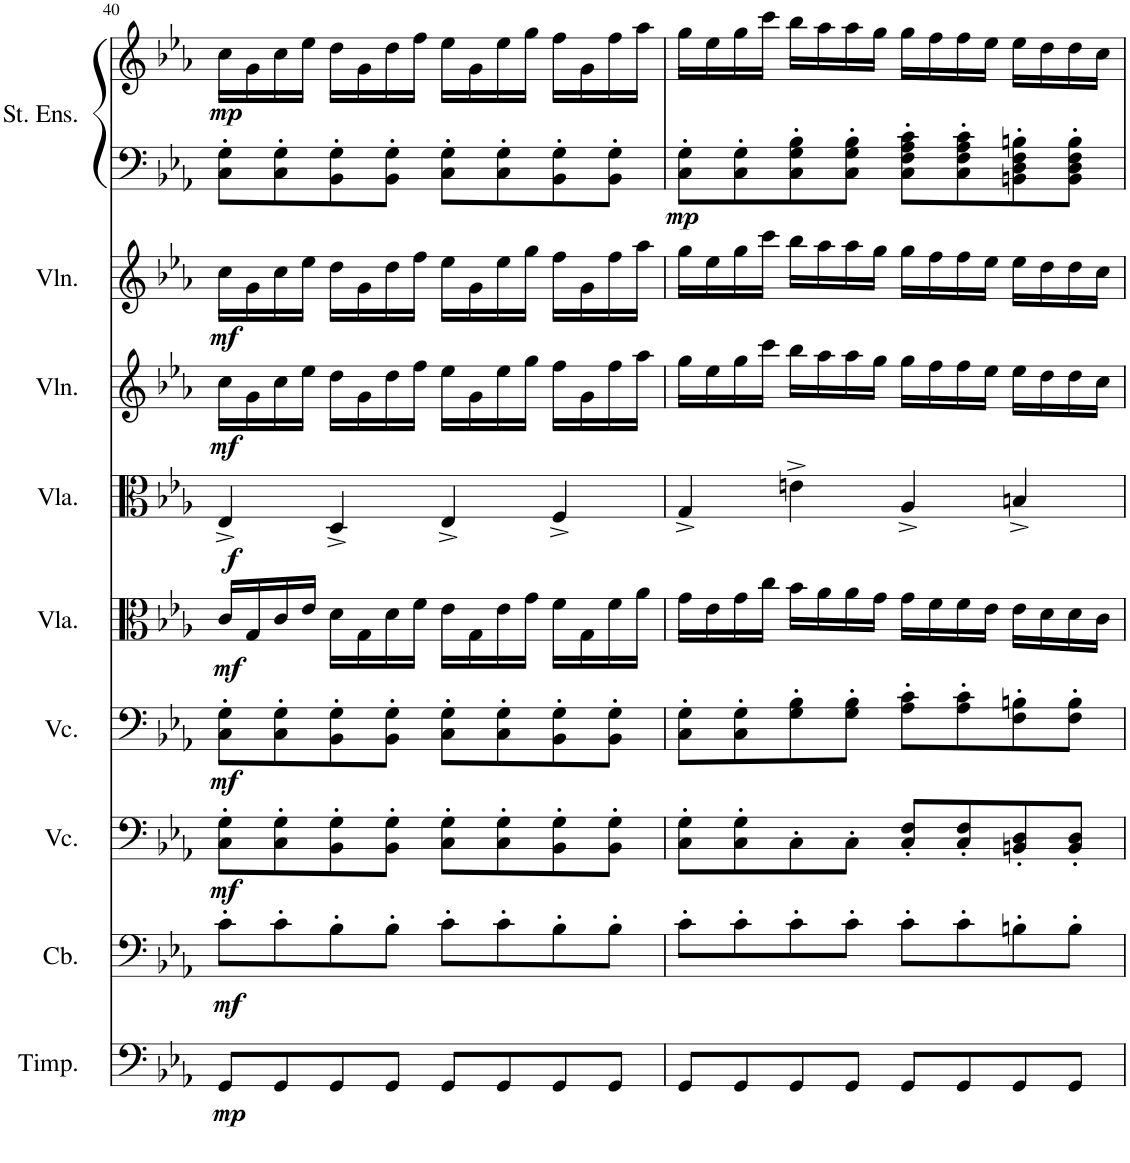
**kern	**dynam	**kern	**dynam	**kern	**dynam	**kern	**dynam	**kern	**dynam	**kern	**dynam	**kern	**dynam	**kern	**dynam	**kern	**kern	**dynam
*part9	*part9	*part8	*part8	*part7	*part7	*part6	*part6	*part5	*part5	*part4	*part4	*part3	*part3	*part2	*part2	*part1	*part1	*part1
*staff10	*staff10	*staff9	*staff9	*staff8	*staff8	*staff7	*staff7	*staff6	*staff6	*staff5	*staff5	*staff4	*staff4	*staff3	*staff3	*staff2	*staff1	*staff1/2
*I"Timpani	*	*I"Contrabass	*	*I"Cello 2	*	*I"Cello 1	*	*I"Viola 2	*	*I"Viola	*	*I"Violin 2	*	*I"Violin	*	*I"Strings	*	*
*I'Timp.	*	*I'Cb.	*	*	*	*	*	*I'Vla.	*	*I'Vla.	*	*I'Vln.	*	*I'Vln.	*	*	*	*
!!LO:PB:g=z
*clefF4	*	*clefF4	*	*clefF4	*	*clefF4	*	*clefC3	*	*clefC3	*	*clefG2	*	*clefG2	*	*clefF4	*clefG2	*
*	*	*Trd7c12	*	*	*	*	*	*	*	*	*	*	*	*	*	*	*	*
*k[b-e-a-]	*	*k[b-e-a-]	*	*k[b-e-a-]	*	*k[b-e-a-]	*	*k[b-e-a-]	*	*k[b-e-a-]	*	*k[b-e-a-]	*	*k[b-e-a-]	*	*k[b-e-a-]	*k[b-e-a-]	*
*M4/4	*	*M4/4	*	*M4/4	*	*M4/4	*	*M4/4	*	*M4/4	*	*M4/4	*	*M4/4	*	*M4/4	*M4/4	*
=40	=40	=40	=40	=40	=40	=40	=40	=40	=40	=40	=40	=40	=40	=40	=40	=40	=40	=40
!	!LO:DY:b	!	!LO:DY:b	!	!LO:DY:b	!	!LO:DY:b	!	!LO:DY:b	!	!LO:DY:b	!	!LO:DY:b	!	!LO:DY:b	!	!	!LO:DY:b
8GG/L	mp	8c'\L	mf	8C\' 8G\'L	mf	8C\' 8G\'L	mf	16c/LL	mf	4E-^/	f	16cc\LL	mf	16cc\LL	mf	8C\' 8G\'L	16cc\LL	mp
.	.	.	.	.	.	.	.	16G/	.	.	.	16g\	.	16g\	.	.	16g\	.
8GG/	.	8c'\	.	8C\' 8G\'	.	8C\' 8G\'	.	16c/	.	.	.	16cc\	.	16cc\	.	8C\' 8G\'	16cc\	.
.	.	.	.	.	.	.	.	16e-/JJ	.	.	.	16ee-\JJ	.	16ee-\JJ	.	.	16ee-\JJ	.
8GG/	.	8B-'\	.	8BB-\' 8G\'	.	8BB-\' 8G\'	.	16d\LL	.	4D^/	.	16dd\LL	.	16dd\LL	.	8BB-\' 8G\'	16dd\LL	.
.	.	.	.	.	.	.	.	16G\	.	.	.	16g\	.	16g\	.	.	16g\	.
8GG/J	.	8B-'\J	.	8BB-\' 8G\'J	.	8BB-\' 8G\'J	.	16d\	.	.	.	16dd\	.	16dd\	.	8BB-\' 8G\'J	16dd\	.
.	.	.	.	.	.	.	.	16f\JJ	.	.	.	16ff\JJ	.	16ff\JJ	.	.	16ff\JJ	.
8GG/L	.	8c'\L	.	8C\' 8G\'L	.	8C\' 8G\'L	.	16e-\LL	.	4E-^/	.	16ee-\LL	.	16ee-\LL	.	8C\' 8G\'L	16ee-\LL	.
.	.	.	.	.	.	.	.	16G\	.	.	.	16g\	.	16g\	.	.	16g\	.
8GG/	.	8c'\	.	8C\' 8G\'	.	8C\' 8G\'	.	16e-\	.	.	.	16ee-\	.	16ee-\	.	8C\' 8G\'	16ee-\	.
.	.	.	.	.	.	.	.	16g\JJ	.	.	.	16gg\JJ	.	16gg\JJ	.	.	16gg\JJ	.
8GG/	.	8B-'\	.	8BB-\' 8G\'	.	8BB-\' 8G\'	.	16f\LL	.	4F^/	.	16ff\LL	.	16ff\LL	.	8BB-\' 8G\'	16ff\LL	.
.	.	.	.	.	.	.	.	16G\	.	.	.	16g\	.	16g\	.	.	16g\	.
8GG/J	.	8B-'\J	.	8BB-\' 8G\'J	.	8BB-\' 8G\'J	.	16f\	.	.	.	16ff\	.	16ff\	.	8BB-\' 8G\'J	16ff\	.
.	.	.	.	.	.	.	.	16a-\JJ	.	.	.	16aa-\JJ	.	16aa-\JJ	.	.	16aa-\JJ	.
=41	=41	=41	=41	=41	=41	=41	=41	=41	=41	=41	=41	=41	=41	=41	=41	=41	=41	=41
!	!	!	!	!	!	!	!	!	!	!	!	!	!	!	!	!	!	!LO:DY:b=2
8GG/L	.	8c'\L	.	8C\' 8G\'L	.	8C\' 8G\'L	.	16g\LL	.	4G^/	.	16gg\LL	.	16gg\LL	.	8C\' 8G\'L	16gg\LL	mp
.	.	.	.	.	.	.	.	16e-\	.	.	.	16ee-\	.	16ee-\	.	.	16ee-\	.
8GG/	.	8c'\	.	8C\' 8G\'	.	8C\' 8G\'	.	16g\	.	.	.	16gg\	.	16gg\	.	8C\' 8G\'	16gg\	.
.	.	.	.	.	.	.	.	16cc\JJ	.	.	.	16ccc\JJ	.	16ccc\JJ	.	.	16ccc\JJ	.
8GG/	.	8c'\	.	8C'\	.	8G\' 8B-\'	.	16b-\LL	.	4en^\	.	16bb-\LL	.	16bb-\LL	.	8C\' 8G\' 8B-\'	16bb-\LL	.
.	.	.	.	.	.	.	.	16a-\	.	.	.	16aa-\	.	16aa-\	.	.	16aa-\	.
8GG/J	.	8c'\J	.	8C'\J	.	8G\' 8B-\'J	.	16a-\	.	.	.	16aa-\	.	16aa-\	.	8C\' 8G\' 8B-\'J	16aa-\	.
.	.	.	.	.	.	.	.	16g\JJ	.	.	.	16gg\JJ	.	16gg\JJ	.	.	16gg\JJ	.
8GG/L	.	8c'\L	.	8C/' 8F/'L	.	8A-\' 8c\'L	.	16g\LL	.	4A-^/	.	16gg\LL	.	16gg\LL	.	8C\' 8F\' 8A-\' 8c\'L	16gg\LL	.
.	.	.	.	.	.	.	.	16f\	.	.	.	16ff\	.	16ff\	.	.	16ff\	.
8GG/	.	8c'\	.	8C/' 8F/'	.	8A-\' 8c\'	.	16f\	.	.	.	16ff\	.	16ff\	.	8C\' 8F\' 8A-\' 8c\'	16ff\	.
.	.	.	.	.	.	.	.	16e-\JJ	.	.	.	16ee-\JJ	.	16ee-\JJ	.	.	16ee-\JJ	.
8GG/	.	8Bn'\	.	8BBn/' 8D/'	.	8F\' 8Bn\'	.	16e-\LL	.	4Bn^/	.	16ee-\LL	.	16ee-\LL	.	8BBn\' 8D\' 8F\' 8Bn\'	16ee-\LL	.
.	.	.	.	.	.	.	.	16d\	.	.	.	16dd\	.	16dd\	.	.	16dd\	.
8GG/J	.	8B'\J	.	8BB/' 8D/'J	.	8F\' 8B\'J	.	16d\	.	.	.	16dd\	.	16dd\	.	8BB\' 8D\' 8F\' 8B\'J	16dd\	.
.	.	.	.	.	.	.	.	16c\JJ	.	.	.	16cc\JJ	.	16cc\JJ	.	.	16cc\JJ	.
=	=	=	=	=	=	=	=	=	=	=	=	=	=	=	=	=	=	=
*-	*-	*-	*-	*-	*-	*-	*-	*-	*-	*-	*-	*-	*-	*-	*-	*-	*-	*-
